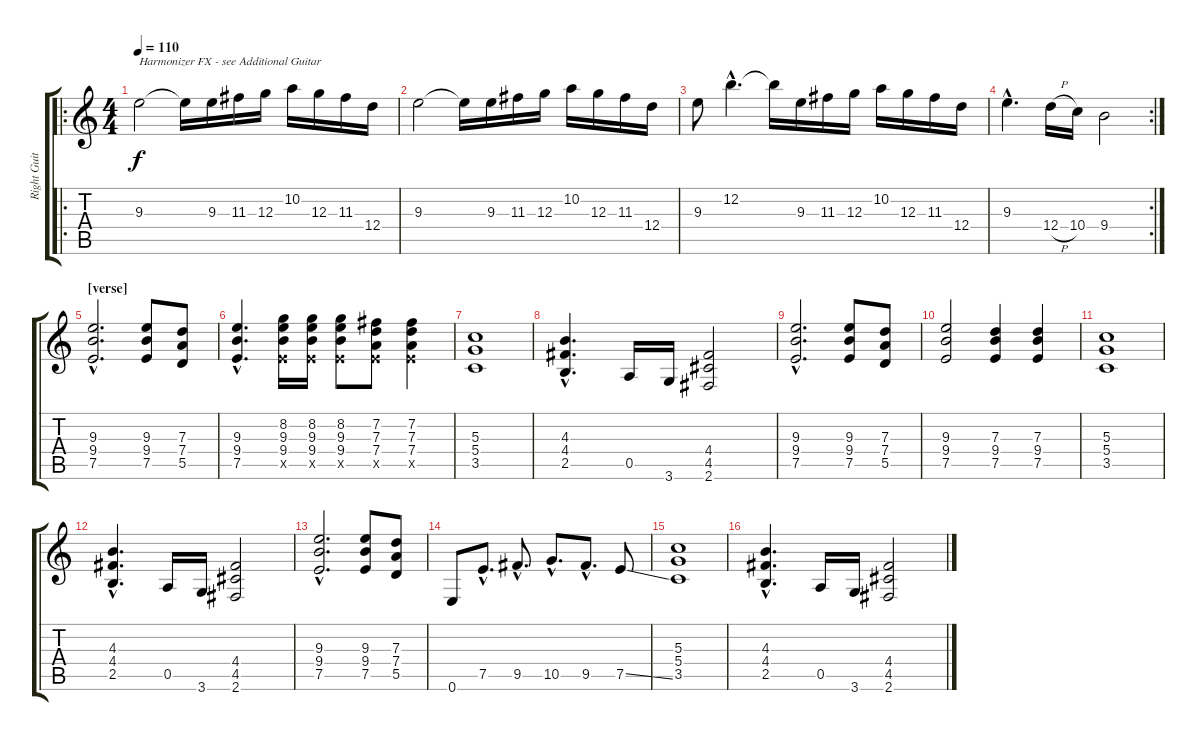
\track ("Right Guitar" "Right Guit") {instrument distortionguitar}
\staff {score tabs}
\tuning (E4 B3 G3 D3 A2 E2) {hide}
\ro
\ts (4 4)
\tempo 110
\clef g2
\ks c
9.3.2{txt "Harmonizer FX - see Additional Guitar" dy f} 9.3{t}.16 9.3.16 11.3.16 12.3.16 10.2.16 12.3.16 11.3.16 12.4.16 |
9.3.2 9.3{t}.16 9.3.16 11.3.16 12.3.16 10.2.16 12.3.16 11.3.16 12.4.16 |
9.3.8 12.2{hac}.4{d} 12.2{t}.16 9.3.16 11.3.16 12.3.16 10.2.16 12.3.16 11.3.16 12.4.16 |
\rc 2
9.3{hac}.4{d} 12.4{h}.16 10.4.16 9.4.2 |
\section ("" "[verse]")
(9.3{hac} 9.4{hac} 7.5{hac}).2{d} (9.3 9.4 7.5).8 (7.3 7.4 5.5).8 |
(9.3{hac} 9.4{hac} 7.5{hac}).4{d} (8.2 9.3 9.4 7.5{x}).16 (8.2 9.3 9.4 7.5{x}).16 (8.2 9.3 9.4 7.5{x}).8 (7.2 7.3 7.4 7.5{x}).8 (7.2 7.3 7.4 7.5{x}).4 |
(5.3 5.4 3.5).1 |
(4.3{hac} 4.4{hac} 2.5{hac}).4{d} 0.5.16 3.6.16 (4.4 4.5 2.6).2 |
(9.3{hac} 9.4{hac} 7.5{hac}).2{d} (9.3 9.4 7.5).8 (7.3 7.4 5.5).8 |
(9.3 9.4 7.5).2 (7.3 9.4 7.5).4 (7.3 9.4 7.5).4 |
(5.3 5.4 3.5).1 |
(4.3{hac} 4.4{hac} 2.5{hac}).4{d} 0.5.16 3.6.16 (4.4 4.5 2.6).2 |
(9.3{hac} 9.4{hac} 7.5{hac}).2{d} (9.3 9.4 7.5).8 (7.3 7.4 5.5).8 |
0.6.8 7.5{hac}.8{d} 9.5{hac}.8{d} 10.5{hac}.8{d} 9.5{hac}.8{d} 7.5{ss}.8 |
(5.3 5.4 3.5).1 |
(4.3{hac} 4.4{hac} 2.5{hac}).4{d} 0.5.16 3.6.16 (4.4 4.5 2.6).2
